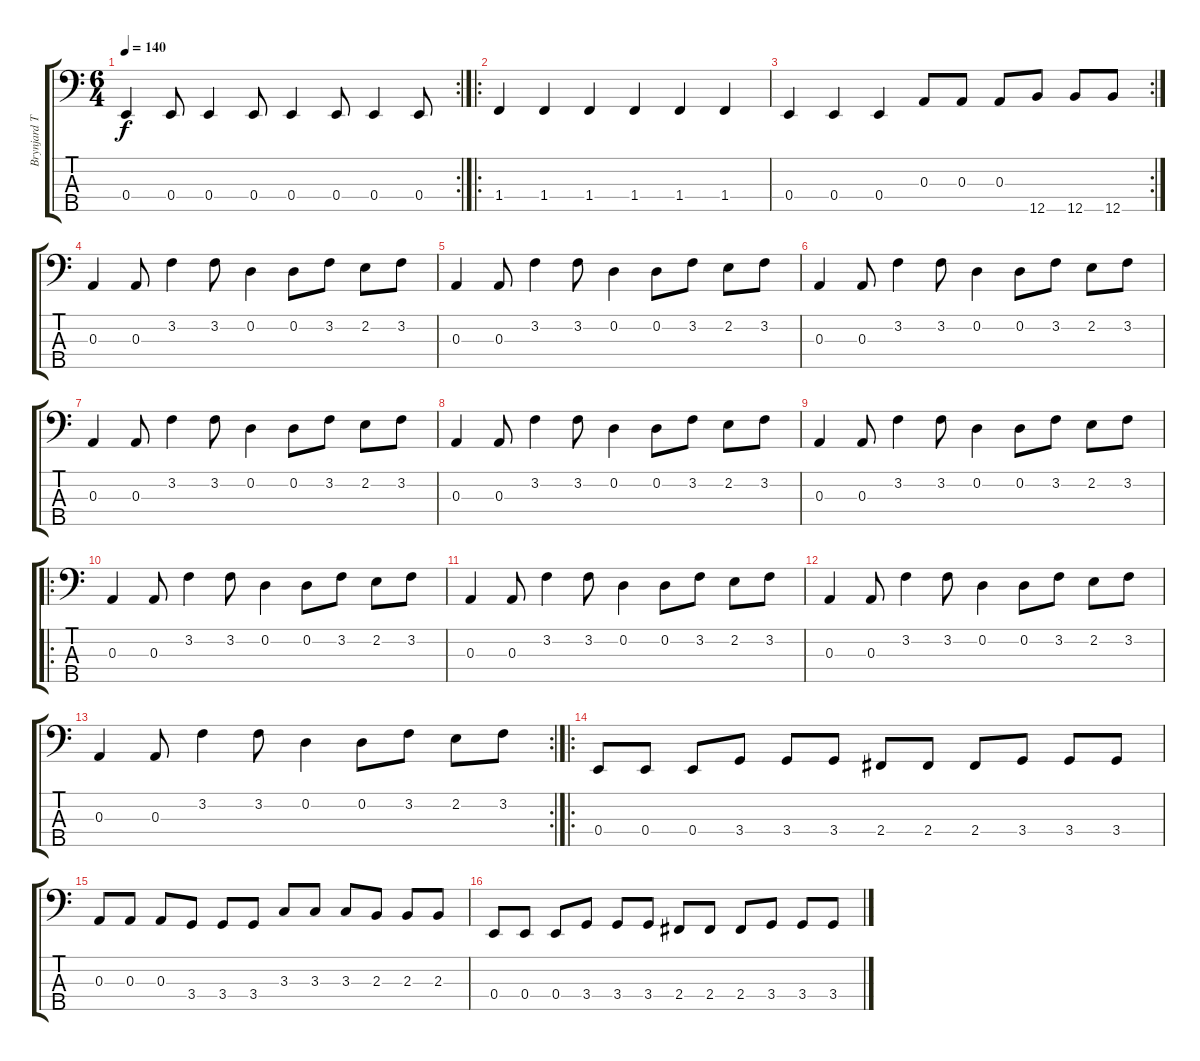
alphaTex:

\track ("Brynjard Tristan" "Brynjard T") {instrument electricbassfinger}
\staff {score tabs}
\tuning (G2 D2 A1 E1 B0) {hide}
\rc 2
\ts (6 4)
\tempo 140
\clef f4
\ks c
0.4.4{dy f} 0.4.8 0.4.4 0.4.8 0.4.4 0.4.8 0.4.4 0.4.8 |
\ro
1.4.4 1.4.4 1.4.4 1.4.4 1.4.4 1.4.4 |
\rc 2
0.4.4 0.4.4 0.4.4 0.3.8 0.3.8 0.3.8 12.5.8 12.5.8 12.5.8 |
0.3.4 0.3.8 3.2.4 3.2.8 0.2.4 0.2.8 3.2.8 2.2.8 3.2.8 |
0.3.4 0.3.8 3.2.4 3.2.8 0.2.4 0.2.8 3.2.8 2.2.8 3.2.8 |
0.3.4 0.3.8 3.2.4 3.2.8 0.2.4 0.2.8 3.2.8 2.2.8 3.2.8 |
0.3.4 0.3.8 3.2.4 3.2.8 0.2.4 0.2.8 3.2.8 2.2.8 3.2.8 |
0.3.4 0.3.8 3.2.4 3.2.8 0.2.4 0.2.8 3.2.8 2.2.8 3.2.8 |
0.3.4 0.3.8 3.2.4 3.2.8 0.2.4 0.2.8 3.2.8 2.2.8 3.2.8 |
\ro
0.3.4 0.3.8 3.2.4 3.2.8 0.2.4 0.2.8 3.2.8 2.2.8 3.2.8 |
0.3.4 0.3.8 3.2.4 3.2.8 0.2.4 0.2.8 3.2.8 2.2.8 3.2.8 |
0.3.4 0.3.8 3.2.4 3.2.8 0.2.4 0.2.8 3.2.8 2.2.8 3.2.8 |
\rc 2
0.3.4 0.3.8 3.2.4 3.2.8 0.2.4 0.2.8 3.2.8 2.2.8 3.2.8 |
\ro
0.4.8 0.4.8 0.4.8 3.4.8 3.4.8 3.4.8 2.4.8 2.4.8 2.4.8 3.4.8 3.4.8 3.4.8 |
0.3.8 0.3.8 0.3.8 3.4.8 3.4.8 3.4.8 3.3.8 3.3.8 3.3.8 2.3.8 2.3.8 2.3.8 |
0.4.8 0.4.8 0.4.8 3.4.8 3.4.8 3.4.8 2.4.8 2.4.8 2.4.8 3.4.8 3.4.8 3.4.8
